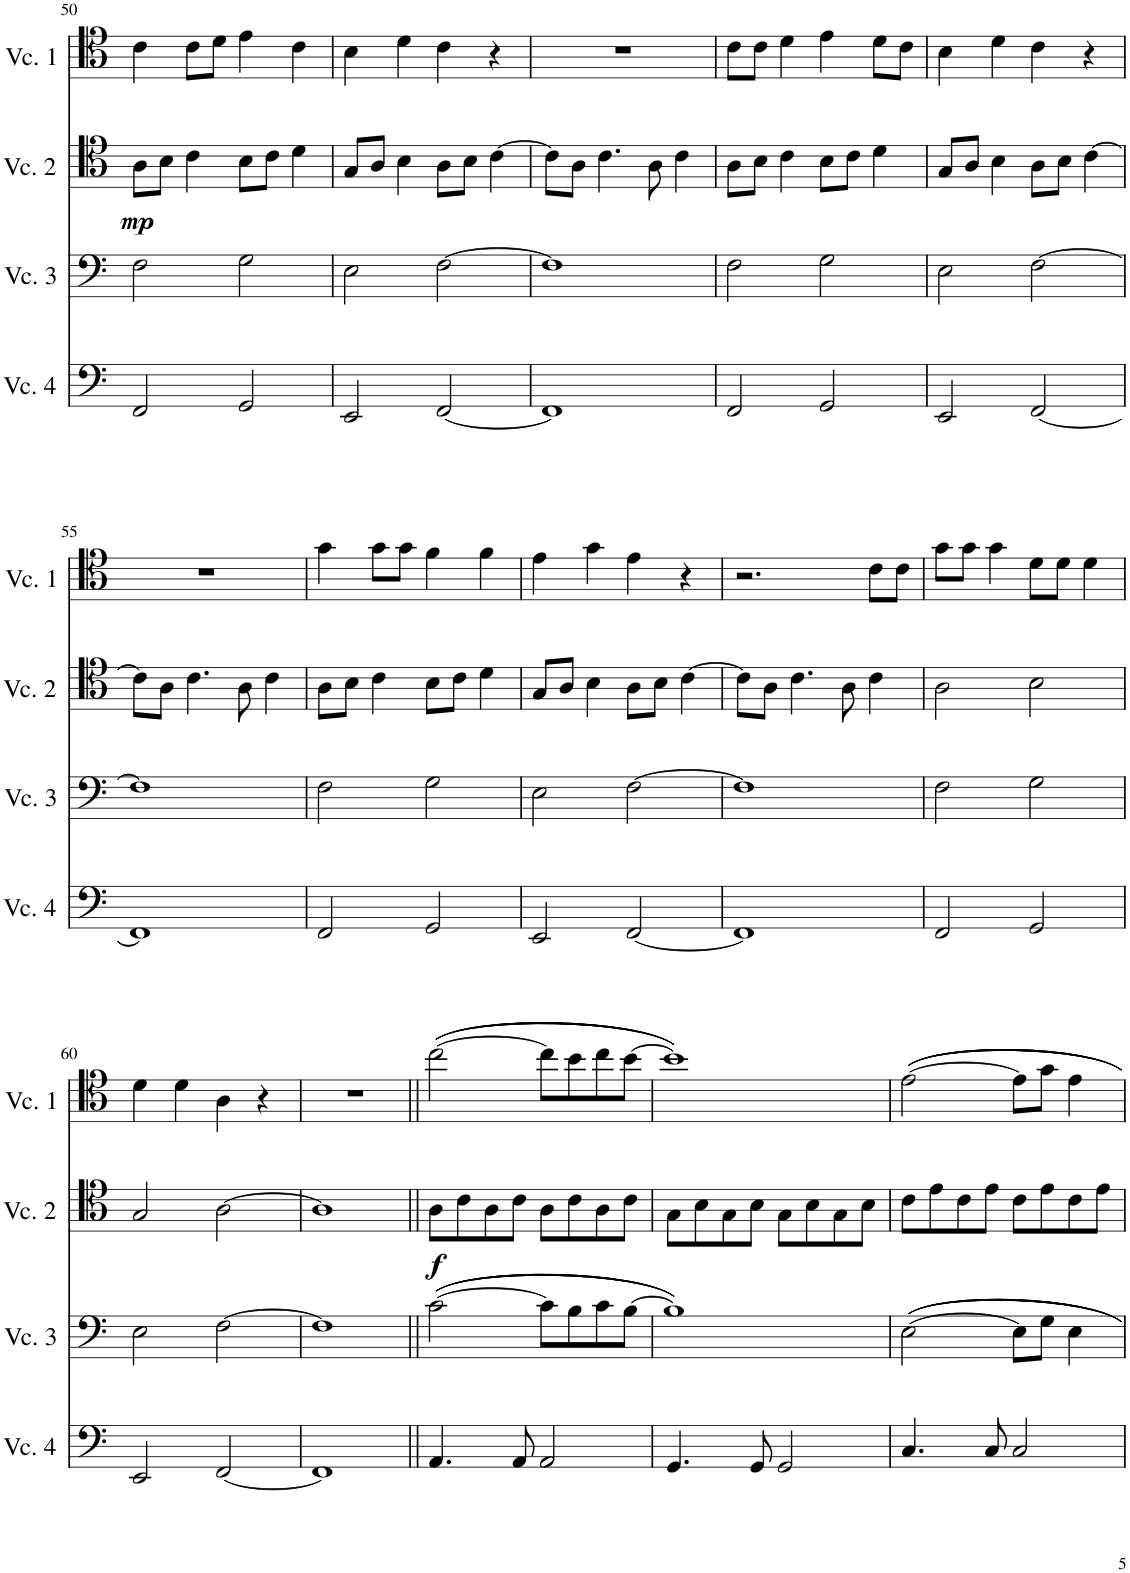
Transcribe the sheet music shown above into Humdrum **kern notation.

**kern	**kern	**kern	**dynam	**kern
*part4	*part3	*part2	*part2	*part1
*staff4	*staff3	*staff2	*staff2	*staff1
*I"Cello 4	*I"Cello 3	*I"Cello 2	*	*I"Cello 1
!!LO:PB:g=z
*clefF4	*clefF4	*clefC4	*	*clefC4
*k[]	*k[]	*k[]	*	*k[]
*M4/4	*M4/4	*M4/4	*	*M4/4
=50	=50	=50	=50	=50
!	!	!	!LO:DY:b	!
2FF/	2F\	8A\L	mp	4c\
.	.	8B\J	.	.
.	.	4c\	.	8c\L
.	.	.	.	8d\J
2GG/	2G\	8B\L	.	4e\
.	.	8c\J	.	.
.	.	4d\	.	4c\
=51	=51	=51	=51	=51
2EE/	2E\	8G/L	.	4B\
.	.	8A/J	.	.
.	.	4B\	.	4d\
[2FF/	[2F\	8A\L	.	4c\
.	.	8B\J	.	.
.	.	[4c\	.	4r
=52	=52	=52	=52	=52
1FF]	1F]	8c\L]	.	1r
.	.	8A\J	.	.
.	.	4.c\	.	.
.	.	8A\	.	.
.	.	4c\	.	.
=53	=53	=53	=53	=53
2FF/	2F\	8A\L	.	8c\L
.	.	8B\J	.	8c\J
.	.	4c\	.	4d\
2GG/	2G\	8B\L	.	4e\
.	.	8c\J	.	.
.	.	4d\	.	8d\L
.	.	.	.	8c\J
=54	=54	=54	=54	=54
2EE/	2E\	8G/L	.	4B\
.	.	8A/J	.	.
.	.	4B\	.	4d\
[2FF/	[2F\	8A\L	.	4c\
.	.	8B\J	.	.
.	.	[4c\	.	4r
!!LO:LB:g=z
=55	=55	=55	=55	=55
1FF]	1F]	8c\L]	.	1r
.	.	8A\J	.	.
.	.	4.c\	.	.
.	.	8A\	.	.
.	.	4c\	.	.
=56	=56	=56	=56	=56
2FF/	2F\	8A\L	.	4g\
.	.	8B\J	.	.
.	.	4c\	.	8g\L
.	.	.	.	8g\J
2GG/	2G\	8B\L	.	4f\
.	.	8c\J	.	.
.	.	4d\	.	4f\
=57	=57	=57	=57	=57
2EE/	2E\	8G/L	.	4e\
.	.	8A/J	.	.
.	.	4B\	.	4g\
[2FF/	[2F\	8A\L	.	4e\
.	.	8B\J	.	.
.	.	[4c\	.	4r
=58	=58	=58	=58	=58
1FF]	1F]	8c\L]	.	2.r
.	.	8A\J	.	.
.	.	4.c\	.	.
.	.	8A\	.	.
.	.	4c\	.	8c\L
.	.	.	.	8c\J
=59	=59	=59	=59	=59
2FF/	2F\	2A\	.	8g\L
.	.	.	.	8g\J
.	.	.	.	4g\
2GG/	2G\	2B\	.	8d\L
.	.	.	.	8d\J
.	.	.	.	4d\
!!LO:LB:g=z
=60	=60	=60	=60	=60
2EE/	2E\	2G/	.	4d\
.	.	.	.	4d\
[2FF/	[2F\	[2A\	.	4A\
.	.	.	.	4r
=61	=61	=61	=61	=61
1FF]	1F]	1A]	.	1r
=62||	=62||	=62||	=62||	=62||
!	!	!	!LO:DY:b	!
4.AA/	((([2c\	8A\L	f	((([2cc\
.	.	8c\	.	.
.	.	8A\	.	.
8AA/	.	8c\J	.	.
2AA/	8c\L]	8A\L	.	8cc\L]
.	8B\	8c\	.	8b\
.	8c\	8A\	.	8cc\
.	[8B\J	8c\J	.	[8b\J
=63	=63	=63	=63	=63
4.GG/	1B])))	8G\L	.	1b])))
.	.	8B\	.	.
.	.	8G\	.	.
8GG/	.	8B\J	.	.
2GG/	.	8G\L	.	.
.	.	8B\	.	.
.	.	8G\	.	.
.	.	8B\J	.	.
=64	=64	=64	=64	=64
4.C/	[2E\	8c\L	.	[2e\
.	.	8e\	.	.
.	.	8c\	.	.
8C/	.	8e\J	.	.
2C/	8E\L]	8c\L	.	8e\L]
.	8G\J	8e\	.	8g\J
.	4E\	8c\	.	4e\
.	.	8e\J	.	.
=	=	=	=	=
*-	*-	*-	*-	*-
